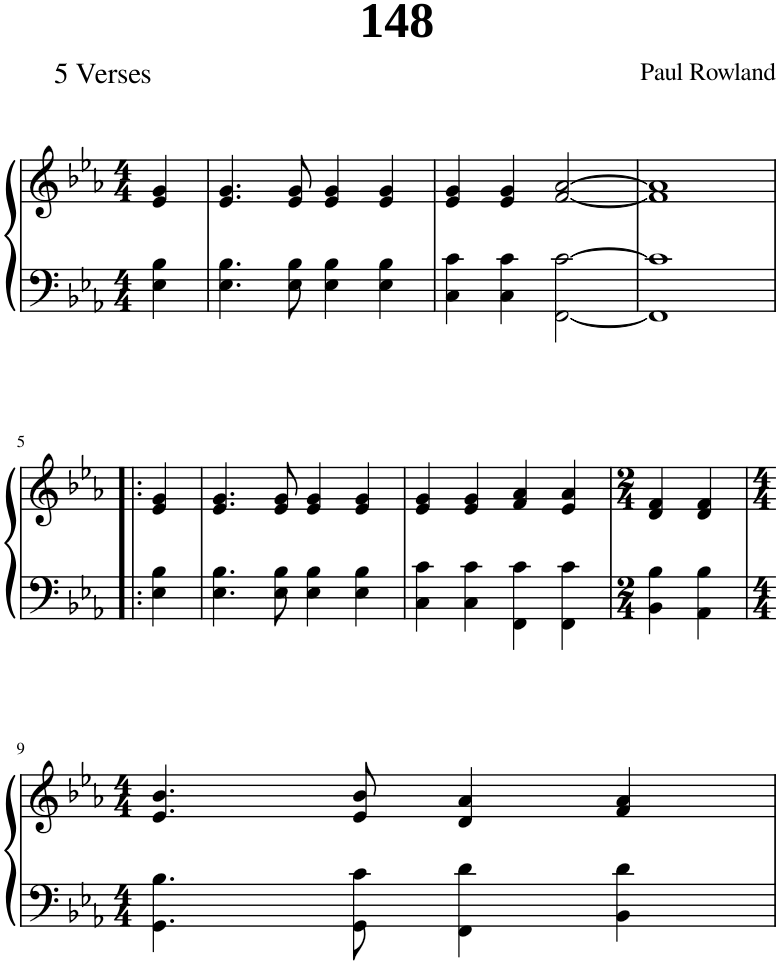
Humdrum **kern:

**kern	**kern
*part1	*part1
*staff2	*staff1
*I"Piano	*
*I'Pno.	*
*clefF4	*clefG2
*k[b-e-a-]	*k[b-e-a-]
*M4/4	*M4/4
=1	=1
4E-\ 4B-\	4e-/ 4g/
=2	=2
4.E-\ 4.B-\	4.e-/ 4.g/
8E-\ 8B-\	8e-/ 8g/
4E-\ 4B-\	4e-/ 4g/
4E-\ 4B-\	4e-/ 4g/
=3	=3
4C\ 4c\	4e-/ 4g/
4C\ 4c\	4e-/ 4g/
[2FF\ [2c\	[2f/ [2a-/
=4	=4
1FF] 1c]	1f] 1a-]
!!LO:LB:g=z
=5!|:	=5!|:
4E-\ 4B-\	4e-/ 4g/
=6	=6
4.E-\ 4.B-\	4.e-/ 4.g/
8E-\ 8B-\	8e-/ 8g/
4E-\ 4B-\	4e-/ 4g/
4E-\ 4B-\	4e-/ 4g/
=7	=7
4C\ 4c\	4e-/ 4g/
4C\ 4c\	4e-/ 4g/
4FF\ 4c\	4f/ 4a-/
4FF\ 4c\	4e-/ 4a-/
=8	=8
*M2/4	*M2/4
4BB-\ 4B-\	4d/ 4f/
4AA-\ 4B-\	4d/ 4f/
!!LO:LB:g=z
=9	=9
*M4/4	*M4/4
4.GG\ 4.B-\	4.e-/ 4.b-/
8GG\ 8c\	8e-/ 8b-/
4FF\ 4d\	4d/ 4a-/
4BB-\ 4d\	4f/ 4a-/
=	=
*-	*-
